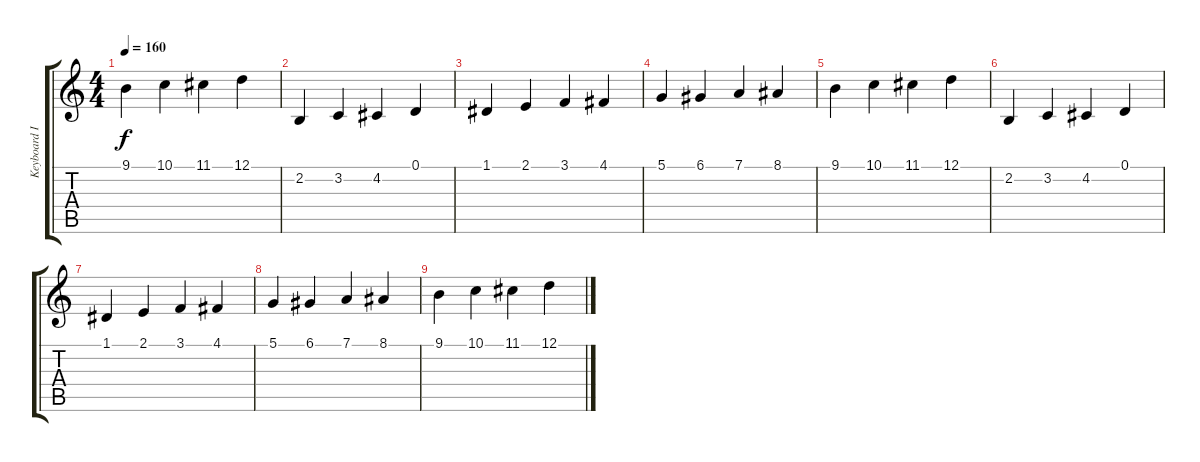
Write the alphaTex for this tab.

\track ("Keyboard III" "Keyboard I") {instrument synthstrings1}
\staff {score tabs}
\tuning (D4 A3 F3 C3 G2 D2) {hide}
\ts (4 4)
\tempo 160
\clef g2
\ks c
9.1.4{dy f} 10.1.4 11.1.4 12.1.4 |
2.2.4 3.2.4 4.2.4 0.1.4 |
1.1.4 2.1.4 3.1.4 4.1.4 |
5.1.4 6.1.4 7.1.4 8.1.4 |
9.1.4 10.1.4 11.1.4 12.1.4 |
2.2.4 3.2.4 4.2.4 0.1.4 |
1.1.4 2.1.4 3.1.4 4.1.4 |
5.1.4 6.1.4 7.1.4 8.1.4 |
9.1.4 10.1.4 11.1.4 12.1.4
